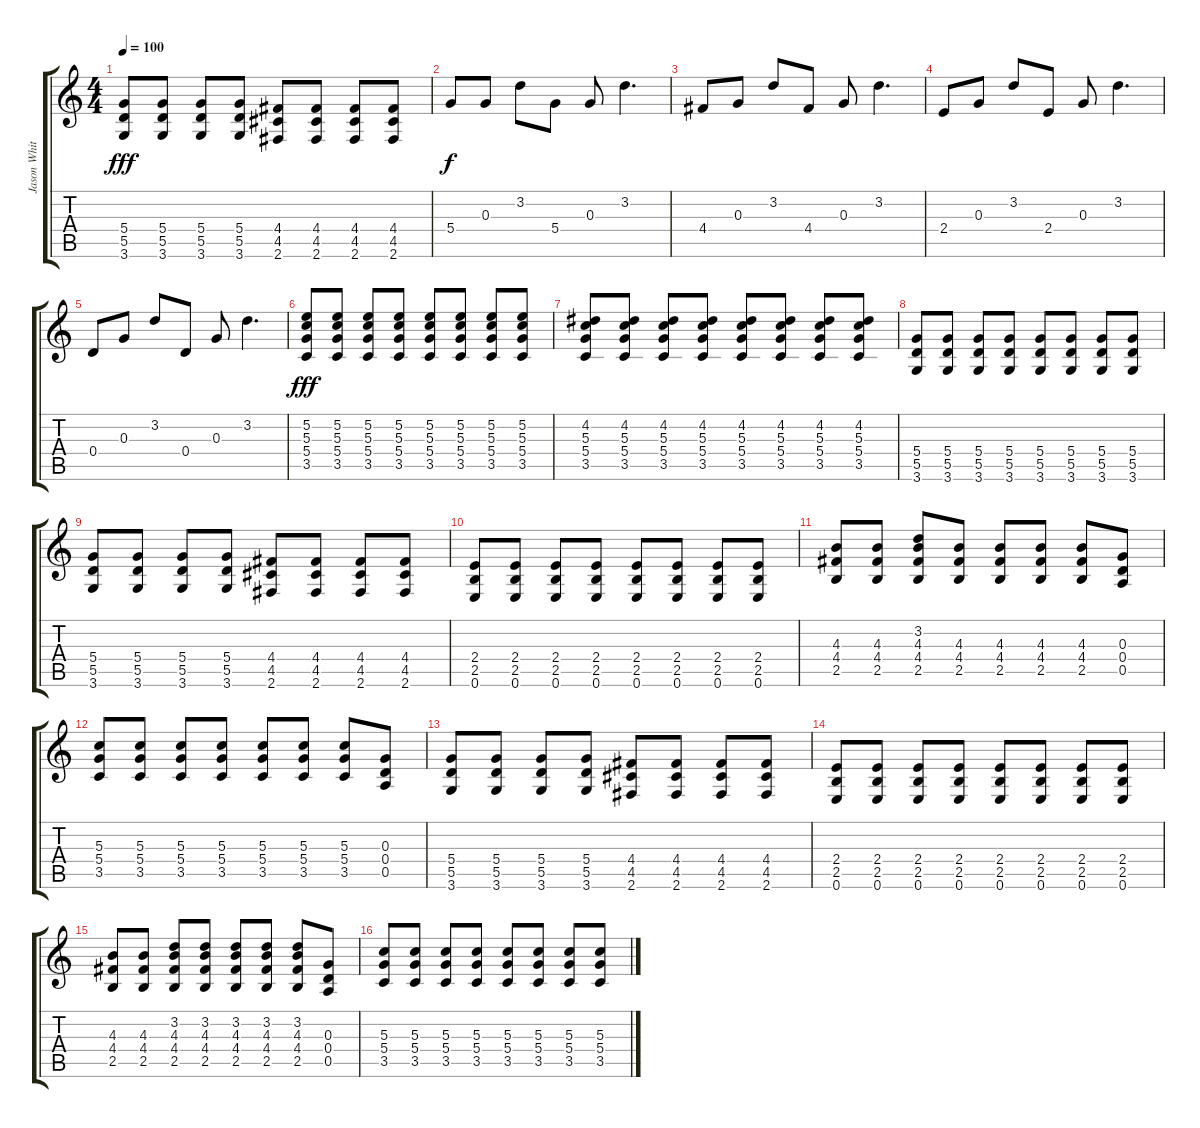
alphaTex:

\track ("Jason White" "Jason Whit") {instrument distortionguitar}
\staff {score tabs}
\tuning (E4 B3 G3 D3 A2 E2) {hide}
\ts (4 4)
\tempo 100
\clef g2
\ks c
(5.4 5.5 3.6).8{dy fff} (5.4 5.5 3.6).8 (5.4 5.5 3.6).8 (5.4 5.5 3.6).8 (4.4 4.5 2.6).8 (4.4 4.5 2.6).8 (4.4 4.5 2.6).8 (4.4 4.5 2.6).8 |
5.4.8{dy f} 0.3.8 3.2.8 5.4.8 0.3.8 3.2.4{d} |
4.4.8 0.3.8 3.2.8 4.4.8 0.3.8 3.2.4{d} |
2.4.8 0.3.8 3.2.8 2.4.8 0.3.8 3.2.4{d} |
0.4.8 0.3.8 3.2.8 0.4.8 0.3.8 3.2.4{d} |
(5.2 5.3 5.4 3.5).8{dy fff} (5.2 5.3 5.4 3.5).8 (5.2 5.3 5.4 3.5).8 (5.2 5.3 5.4 3.5).8 (5.2 5.3 5.4 3.5).8 (5.2 5.3 5.4 3.5).8 (5.2 5.3 5.4 3.5).8 (5.2 5.3 5.4 3.5).8 |
(4.2 5.3 5.4 3.5).8 (4.2 5.3 5.4 3.5).8 (4.2 5.3 5.4 3.5).8 (4.2 5.3 5.4 3.5).8 (4.2 5.3 5.4 3.5).8 (4.2 5.3 5.4 3.5).8 (4.2 5.3 5.4 3.5).8 (4.2 5.3 5.4 3.5).8 |
(5.4 5.5 3.6).8 (5.4 5.5 3.6).8 (5.4 5.5 3.6).8 (5.4 5.5 3.6).8 (5.4 5.5 3.6).8 (5.4 5.5 3.6).8 (5.4 5.5 3.6).8 (5.4 5.5 3.6).8 |
(5.4 5.5 3.6).8 (5.4 5.5 3.6).8 (5.4 5.5 3.6).8 (5.4 5.5 3.6).8 (4.4 4.5 2.6).8 (4.4 4.5 2.6).8 (4.4 4.5 2.6).8 (4.4 4.5 2.6).8 |
(2.4 2.5 0.6).8 (2.4 2.5 0.6).8 (2.4 2.5 0.6).8 (2.4 2.5 0.6).8 (2.4 2.5 0.6).8 (2.4 2.5 0.6).8 (2.4 2.5 0.6).8 (2.4 2.5 0.6).8 |
(4.3 4.4 2.5).8 (4.3 4.4 2.5).8 (3.2 4.3 4.4 2.5).8 (4.3 4.4 2.5).8 (4.3 4.4 2.5).8 (4.3 4.4 2.5).8 (4.3 4.4 2.5).8 (0.3 0.4 0.5).8 |
(5.3 5.4 3.5).8 (5.3 5.4 3.5).8 (5.3 5.4 3.5).8 (5.3 5.4 3.5).8 (5.3 5.4 3.5).8 (5.3 5.4 3.5).8 (5.3 5.4 3.5).8 (0.3 0.4 0.5).8 |
(5.4 5.5 3.6).8 (5.4 5.5 3.6).8 (5.4 5.5 3.6).8 (5.4 5.5 3.6).8 (4.4 4.5 2.6).8 (4.4 4.5 2.6).8 (4.4 4.5 2.6).8 (4.4 4.5 2.6).8 |
(2.4 2.5 0.6).8 (2.4 2.5 0.6).8 (2.4 2.5 0.6).8 (2.4 2.5 0.6).8 (2.4 2.5 0.6).8 (2.4 2.5 0.6).8 (2.4 2.5 0.6).8 (2.4 2.5 0.6).8 |
(4.3 4.4 2.5).8 (4.3 4.4 2.5).8 (3.2 4.3 4.4 2.5).8 (3.2 4.3 4.4 2.5).8 (3.2 4.3 4.4 2.5).8 (3.2 4.3 4.4 2.5).8 (3.2 4.3 4.4 2.5).8 (0.3 0.4 0.5).8 |
(5.3 5.4 3.5).8 (5.3 5.4 3.5).8 (5.3 5.4 3.5).8 (5.3 5.4 3.5).8 (5.3 5.4 3.5).8 (5.3 5.4 3.5).8 (5.3 5.4 3.5).8 (5.3 5.4 3.5).8
